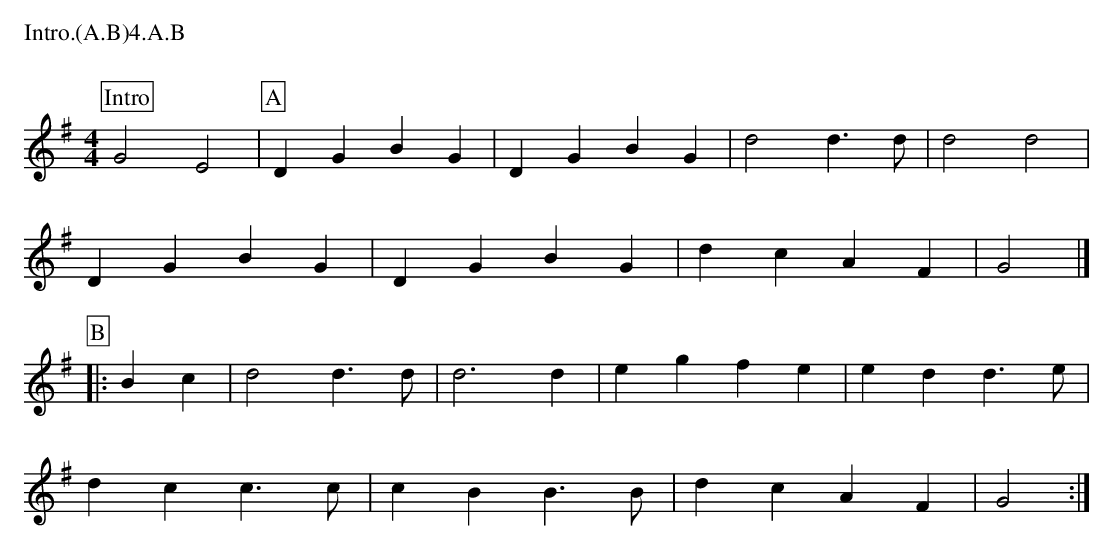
X:1
T:Vandalls of Hammerwich Alternative, Lichfield
Q:120
M:4/4
L:1/4
P:Intro.(A.B)4.A.B
K:G
P:Intro
G2E2|\
P:A
DGBG |DGBG |d2d>d|d2d2 |
DGBG |DGBG |dcAF |G2   |]
P:B
|:Bc|d2d>d|d3d  |egfe |edd>e|
dcc>c|cBB>B|dcAF |G2  :|]
W:This is the tune used by the Ring and most other teams.  In the Ring version, the chorus is: show the first time
W: and clash the second except the last time when it is show twice
W:
